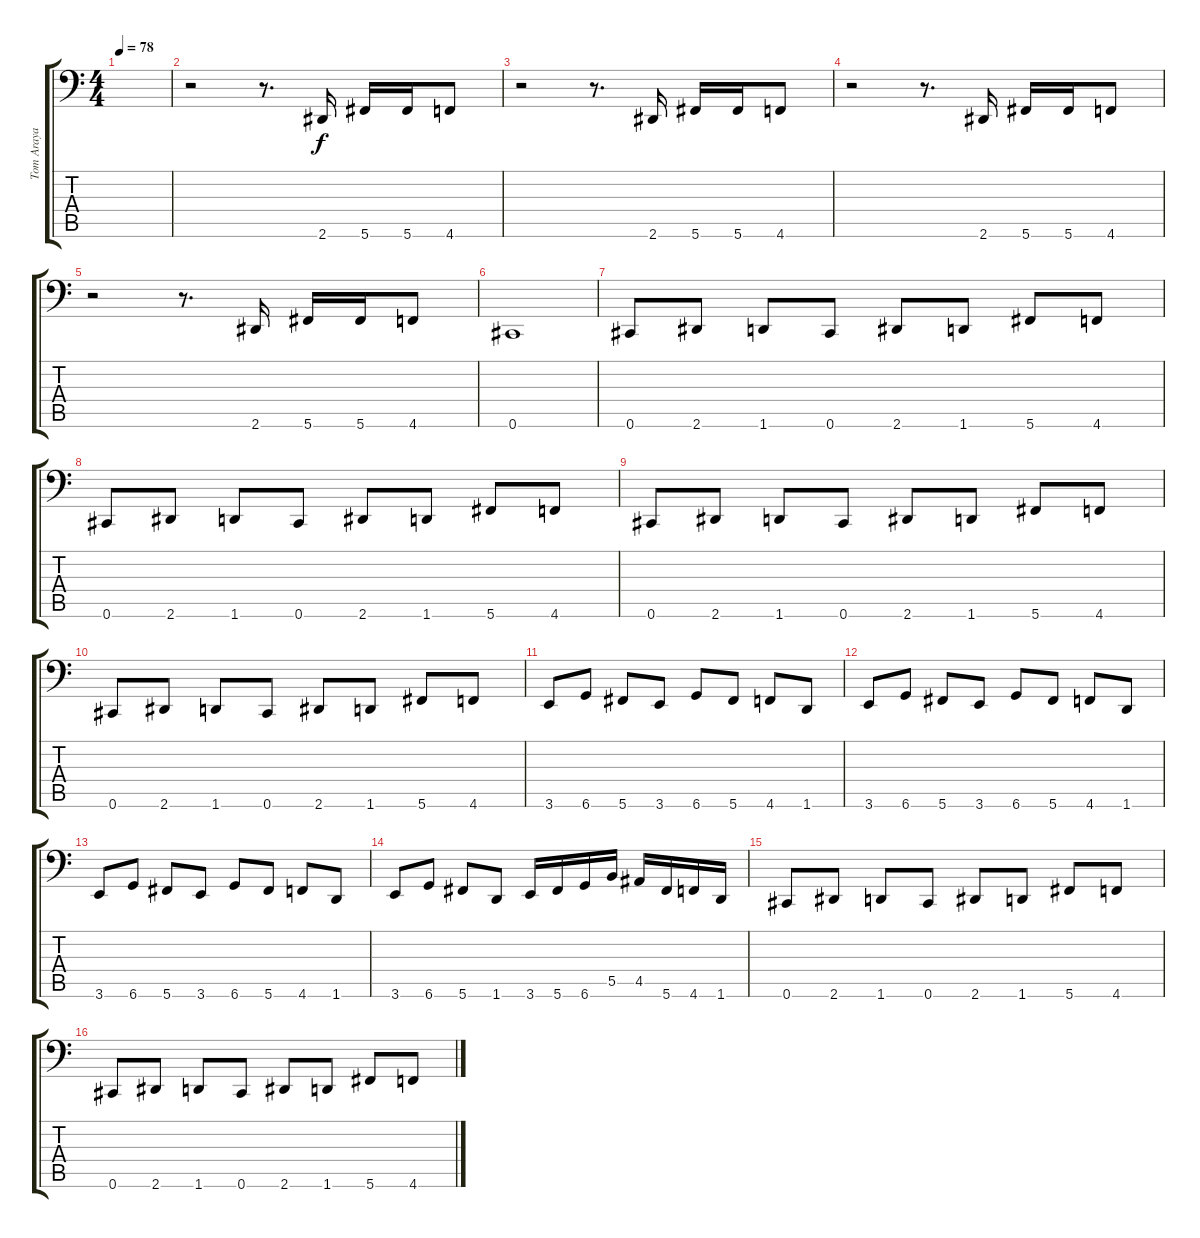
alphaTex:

\track ("Tom Araya" "Tom Araya") {instrument electricbasspick}
\staff {score tabs}
\tuning (Db3 Ab2 E2 B1 Gb1 Db1) {hide}
\ts (4 4)
\tempo 78
\clef f4
\ks c
|
r.2 r.8{d} 2.6.16 5.6.16 5.6.16 4.6.8 |
r.2 r.8{d} 2.6.16 5.6.16 5.6.16 4.6.8 |
r.2 r.8{d} 2.6.16 5.6.16 5.6.16 4.6.8 |
r.2 r.8{d} 2.6.16 5.6.16 5.6.16 4.6.8 |
0.6.1 |
0.6.8 2.6.8 1.6.8 0.6.8 2.6.8 1.6.8 5.6.8 4.6.8 |
0.6.8 2.6.8 1.6.8 0.6.8 2.6.8 1.6.8 5.6.8 4.6.8 |
0.6.8 2.6.8 1.6.8 0.6.8 2.6.8 1.6.8 5.6.8 4.6.8 |
0.6.8 2.6.8 1.6.8 0.6.8 2.6.8 1.6.8 5.6.8 4.6.8 |
3.6.8 6.6.8 5.6.8 3.6.8 6.6.8 5.6.8 4.6.8 1.6.8 |
3.6.8 6.6.8 5.6.8 3.6.8 6.6.8 5.6.8 4.6.8 1.6.8 |
3.6.8 6.6.8 5.6.8 3.6.8 6.6.8 5.6.8 4.6.8 1.6.8 |
3.6.8 6.6.8 5.6.8 1.6.8 3.6.16 5.6.16 6.6.16 5.5.16 4.5.16 5.6.16 4.6.16 1.6.16 |
0.6.8 2.6.8 1.6.8 0.6.8 2.6.8 1.6.8 5.6.8 4.6.8 |
0.6.8 2.6.8 1.6.8 0.6.8 2.6.8 1.6.8 5.6.8 4.6.8
